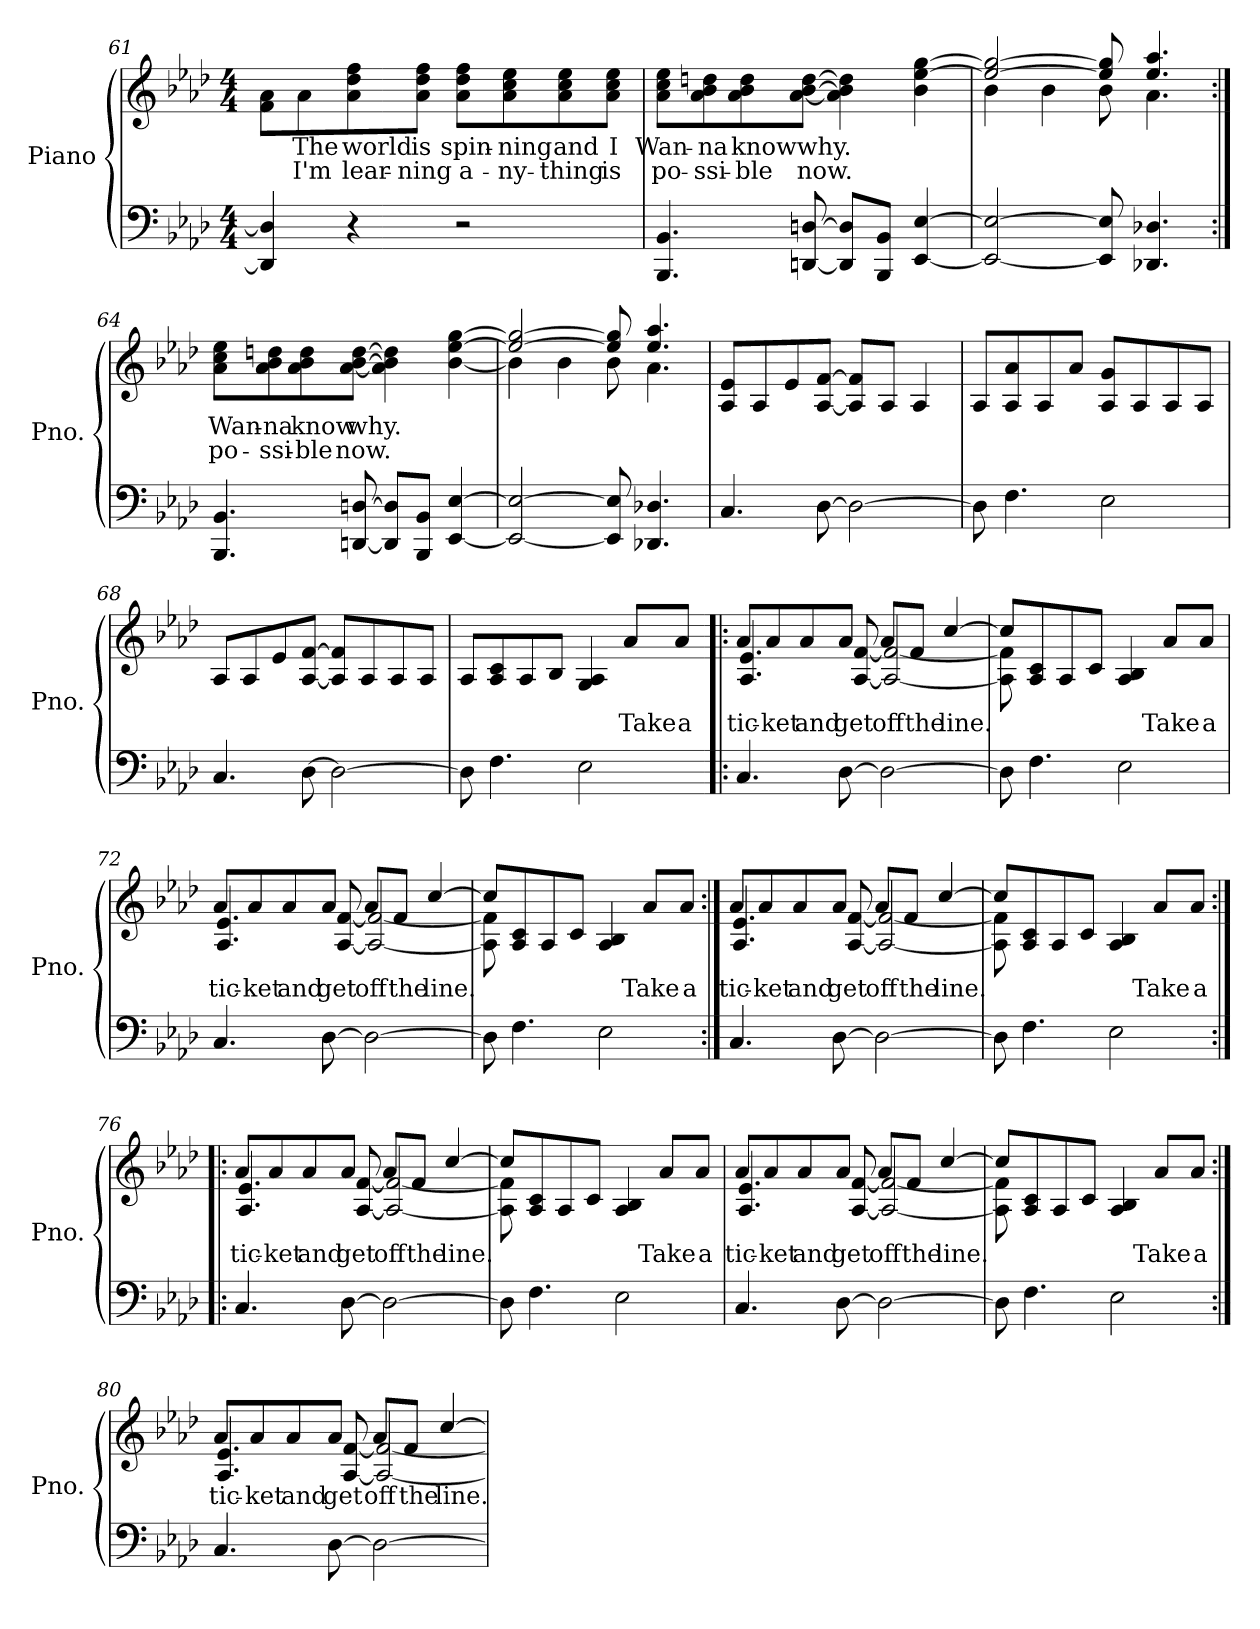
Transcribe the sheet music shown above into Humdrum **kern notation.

**kern	**kern	**text	**text
*part1	*part1	*part1	*part1
*staff2	*staff1	*staff1	*staff1
*I"Piano	*	*	*
*I'Pno.	*	*	*
!!LO:PB:g=z
*clefF4	*clefG2	*	*
*k[b-e-a-d-]	*k[b-e-a-d-]	*	*
*M4/4	*M4/4	*	*
=61	=61	=61	=61
4DD-/] 4D-/]	8f\ 8a-\L	.	.
.	8a-\	The	I'm
4r	8a-\ 8dd-\ 8ff\	world	lear-
.	8a-\ 8dd-\ 8ff\J	is	-ning
2r	8a-\ 8dd-\ 8ff\L	spin-	a-
.	8a-\ 8cc\ 8ee-\	-ning	-ny-
.	8a-\ 8cc\ 8ee-\	and	-thing
.	8a-\ 8cc\ 8ee-\J	I	is
=62	=62	=62	=62
4.BBB-/ 4.BB-/	8a-\ 8cc\ 8ee-\L	Wan-	po-
.	8a-\ 8b-\ 8ddn\	-na	-ssi-
.	8a-\ 8b-\ 8dd\	know	-ble
[8DDn/ [8Dn/	[8a-\ [8b-\ [8dd\J	why.	now.
8DD/] 8D/]L	4a-\] 4b-\] 4dd\]	.	.
8BBB-/ 8BB-/J	.	.	.
[4EE-/ [4E-/	4b-\ [4ee-\ [4gg\	.	.
=63	=63	=63	=63
*	*^	*	*
2EE-/_ 2E-/_	2ee-/_ 2gg/_	4b-\	.	.
.	.	4b-\	.	.
8EE-/] 8E-/]	8ee-/] 8gg/]	8b-\	.	.
4.DD-X/ 4.D-X/	4.ee-/ 4.aa-/	4.a-\	.	.
*	*v	*v	*	*
!!LO:LB:g=z
=64:|!	=64:|!	=64:|!	=64:|!
4.BBB-/ 4.BB-/	8a-\ 8cc\ 8ee-\L	Wan-	po-
.	8a-\ 8b-\ 8ddn\	-na	-ssi-
.	8a-\ 8b-\ 8dd\	know	-ble
[8DDn/ [8Dn/	[8a-\ [8b-\ [8dd\J	why.	now.
8DD/] 8D/]L	4a-\] 4b-\] 4dd\]	.	.
8BBB-/ 8BB-/J	.	.	.
[4EE-/ [4E-/	[4b-\ [4ee-\ [4gg\	.	.
=65	=65	=65	=65
*	*^	*	*
2EE-/_ 2E-/_	2ee-/_ 2gg/_	4b-\]	.	.
.	.	4b-\	.	.
8EE-/] 8E-/]	8ee-/] 8gg/]	8b-\	.	.
4.DD-X/ 4.D-X/	4.ee-/ 4.aa-/	4.a-\	.	.
*	*v	*v	*	*
=66	=66	=66	=66
4.C/	8A-/ 8e-/L	.	.
.	8A-/	.	.
.	8e-/	.	.
[8D-\	[8A-/ [8f/J	.	.
2D-\_	8A-/] 8f/]L	.	.
.	8A-/J	.	.
.	4A-/	.	.
!!LO:LB:g=z
=67	=67	=67	=67
8D-\]	8A-/L	.	.
4.F\	8A-/ 8a-/	.	.
.	8A-/	.	.
.	8a-/J	.	.
2E-\	8A-/ 8g/L	.	.
.	8A-/	.	.
.	8A-/	.	.
.	8A-/J	.	.
=68	=68	=68	=68
4.C/	8A-/L	.	.
.	8A-/	.	.
.	8e-/	.	.
[8D-\	[8A-/ [8f/J	.	.
2D-\_	8A-/] 8f/]L	.	.
.	8A-/	.	.
.	8A-/	.	.
.	8A-/J	.	.
=69	=69	=69	=69
8D-\]	8A-/L	.	.
4.F\	8A-/ 8c/	.	.
.	8A-/	.	.
.	8B-/J	.	.
2E-\	4G/ 4A-/	.	.
.	8a-/L	Take	.
.	8a-/J	a	.
!!LO:LB:g=z
=70!|:	=70!|:	=70!|:	=70!|:
*	*^	*	*
4.C/	8a-/L	4.A-/ 4.e-/	tic-	.
.	8a-/	.	-ket	.
.	8a-/	.	and	.
[8D-\	8a-/J	[8A-/ [8f/	get	.
2D-\_	8a-/L	2A-/_ 2f/_	off	.
.	8f/J	.	the	.
.	[4cc/	.	line.	.
=71	=71	=71	=71	=71
8D-\]	8cc/L]	8A-\] 8f\]	.	.
4.F\	8A-/ 8c/	2..ryy	.	.
.	8A-/	.	.	.
.	8c/J	.	.	.
2E-\	4A-/ 4B-/	.	.	.
.	8a-/L	.	Take	.
.	8a-/J	.	a	.
=72	=72	=72	=72	=72
4.C/	8a-/L	4.A-/ 4.e-/	tic-	.
.	8a-/	.	-ket	.
.	8a-/	.	and	.
[8D-\	8a-/J	[8A-/ [8f/	get	.
2D-\_	8a-/L	2A-/_ 2f/_	off	.
.	8f/J	.	the	.
.	[4cc/	.	line.	.
!!LO:LB:g=z	!!
=73	=73	=73	=73	=73
8D-\]	8cc/L]	8A-\] 8f\]	.	.
4.F\	8A-/ 8c/	2..ryy	.	.
.	8A-/	.	.	.
.	8c/J	.	.	.
2E-\	4A-/ 4B-/	.	.	.
.	8a-/L	.	Take	.
.	8a-/J	.	a	.
=74:|!	=74:|!	=74:|!	=74:|!	=74:|!
4.C/	8a-/L	4.A-/ 4.e-/	tic-	.
.	8a-/	.	-ket	.
.	8a-/	.	and	.
[8D-\	8a-/J	[8A-/ [8f/	get	.
2D-\_	8a-/L	2A-/_ 2f/_	off	.
.	8f/J	.	the	.
.	[4cc/	.	line.	.
=75	=75	=75	=75	=75
8D-\]	8cc/L]	8A-\] 8f\]	.	.
4.F\	8A-/ 8c/	2..ryy	.	.
.	8A-/	.	.	.
.	8c/J	.	.	.
2E-\	4A-/ 4B-/	.	.	.
.	8a-/L	.	Take	.
.	8a-/J	.	a	.
!!LO:PB:g=z	!!
=76:|!|:	=76:|!|:	=76:|!|:	=76:|!|:	=76:|!|:
4.C/	8a-/L	4.A-/ 4.e-/	tic-	.
.	8a-/	.	-ket	.
.	8a-/	.	and	.
[8D-\	8a-/J	[8A-/ [8f/	get	.
2D-\_	8a-/L	2A-/_ 2f/_	off	.
.	8f/J	.	the	.
.	[4cc/	.	line.	.
=77	=77	=77	=77	=77
8D-\]	8cc/L]	8A-\] 8f\]	.	.
4.F\	8A-/ 8c/	2..ryy	.	.
.	8A-/	.	.	.
.	8c/J	.	.	.
2E-\	4A-/ 4B-/	.	.	.
.	8a-/L	.	Take	.
.	8a-/J	.	a	.
=78	=78	=78	=78	=78
4.C/	8a-/L	4.A-/ 4.e-/	tic-	.
.	8a-/	.	-ket	.
.	8a-/	.	and	.
[8D-\	8a-/J	[8A-/ [8f/	get	.
2D-\_	8a-/L	2A-/_ 2f/_	off	.
.	8f/J	.	the	.
.	[4cc/	.	line.	.
!!LO:LB:g=z	!!
=79	=79	=79	=79	=79
8D-\]	8cc/L]	8A-\] 8f\]	.	.
4.F\	8A-/ 8c/	2..ryy	.	.
.	8A-/	.	.	.
.	8c/J	.	.	.
2E-\	4A-/ 4B-/	.	.	.
.	8a-/L	.	Take	.
.	8a-/J	.	a	.
=80:|!	=80:|!	=80:|!	=80:|!	=80:|!
4.C/	8a-/L	4.A-/ 4.e-/	tic-	.
.	8a-/	.	-ket	.
.	8a-/	.	and	.
[8D-\	8a-/J	[8A-/ [8f/	get	.
2D-\_	8a-/L	2A-/_ 2f/_	off	.
.	8f/J	.	the	.
.	[4cc/	.	line.	.
*	*v	*v	*	*
=	=	=	=
*-	*-	*-	*-
